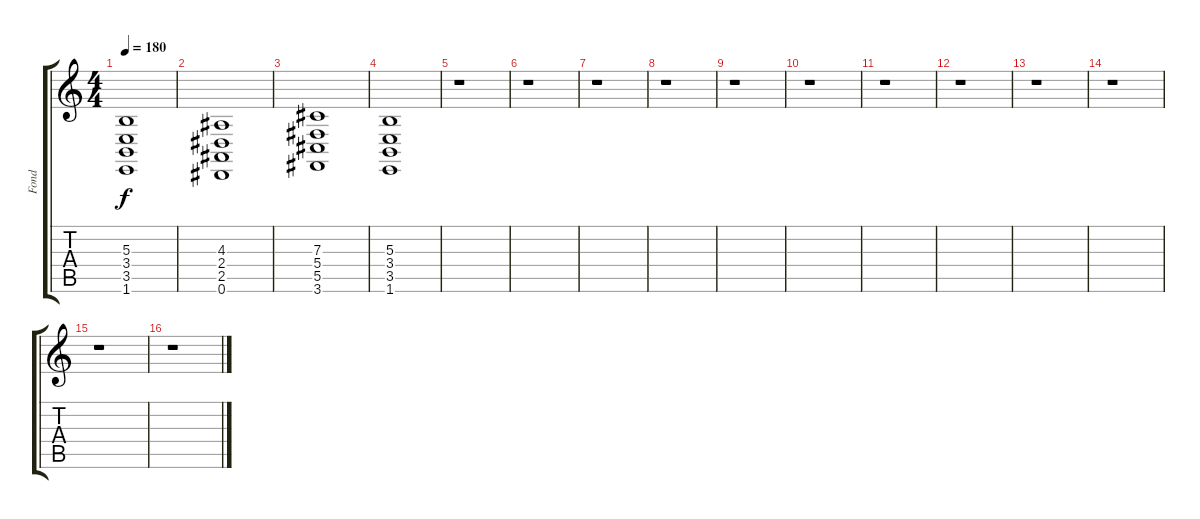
\track ("Fond" "Fond") {instrument choiraahs}
\staff {score tabs}
\tuning (Eb4 Bb3 Gb3 Db3 Ab2 Eb2) {hide}
\ts (4 4)
\tempo 180
\clef g2
\ks c
(5.3 3.4 3.5 1.6).1{dy f} |
(4.3 2.4 2.5 0.6).1 |
(7.3 5.4 5.5 3.6).1 |
(5.3 3.4 3.5 1.6).1 |
r.1 |
r.1 |
r.1 |
r.1 |
r.1 |
r.1 |
r.1 |
r.1 |
r.1 |
r.1 |
r.1 |
r.1
